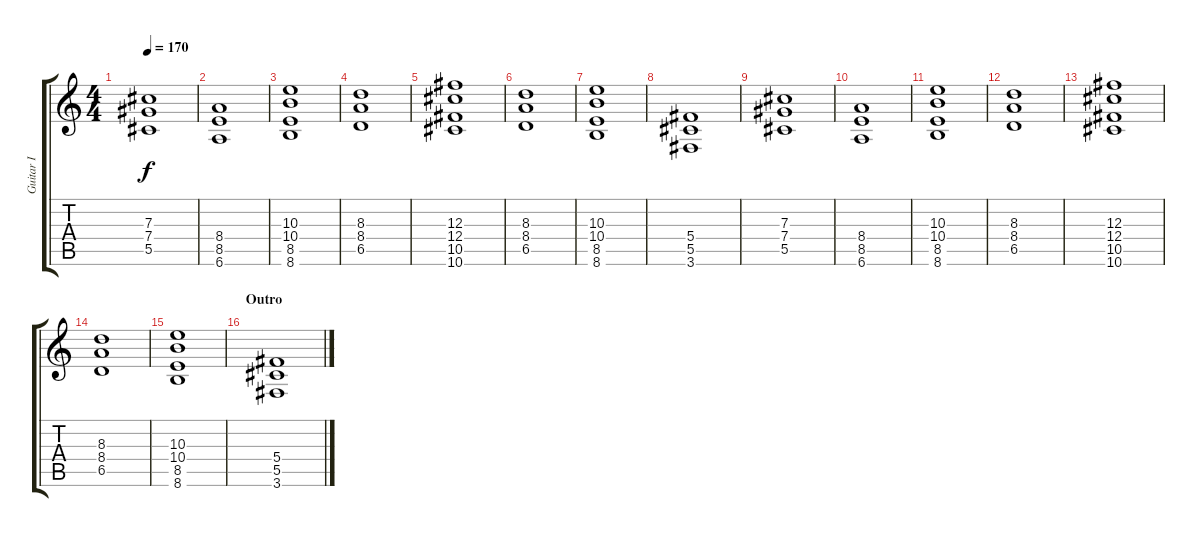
\track ("Guitar I" "Guitar I") {instrument distortionguitar}
\staff {score tabs}
\tuning (Eb4 Bb3 Gb3 Db3 Ab2 Eb2) {hide}
\ts (4 4)
\tempo 170
\clef g2
\ks c
(7.3 7.4 5.5).1{dy f} |
(8.4 8.5 6.6).1 |
(10.3 10.4 8.5 8.6).1 |
(8.3 8.4 6.5).1 |
(12.3 12.4 10.5 10.6).1 |
(8.3 8.4 6.5).1 |
(10.3 10.4 8.5 8.6).1 |
(5.4 5.5 3.6).1 |
(7.3 7.4 5.5).1 |
(8.4 8.5 6.6).1 |
(10.3 10.4 8.5 8.6).1 |
(8.3 8.4 6.5).1 |
(12.3 12.4 10.5 10.6).1 |
(8.3 8.4 6.5).1 |
(10.3 10.4 8.5 8.6).1 |
\section ("" "Outro")
(5.4 5.5 3.6).1
